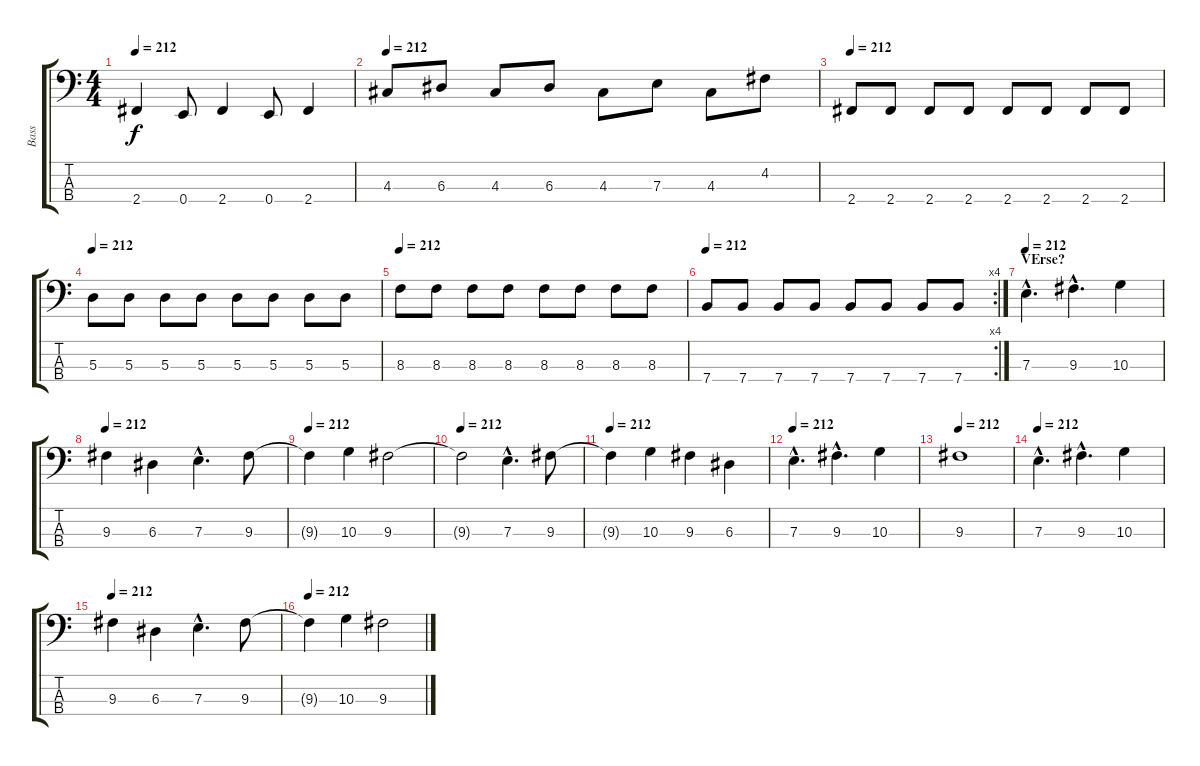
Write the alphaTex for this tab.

\track ("Bass" "Bass") {instrument electricbassfinger}
\staff {score tabs}
\tuning (G2 D2 A1 E1) {hide}
\ts (4 4)
\tempo 212
\clef f4
\ks c
2.4.4{dy f} 0.4.8 2.4.4 0.4.8 2.4.4 |
\tempo 212
4.3.8 6.3.8 4.3.8 6.3.8 4.3.8 7.3.8 4.3.8 4.2.8 |
\tempo 212
2.4.8 2.4.8 2.4.8 2.4.8 2.4.8 2.4.8 2.4.8 2.4.8 |
\tempo 212
5.3.8 5.3.8 5.3.8 5.3.8 5.3.8 5.3.8 5.3.8 5.3.8 |
\tempo 212
8.3.8 8.3.8 8.3.8 8.3.8 8.3.8 8.3.8 8.3.8 8.3.8 |
\rc 4
\tempo 212
7.4.8 7.4.8 7.4.8 7.4.8 7.4.8 7.4.8 7.4.8 7.4.8 |
\section ("" "VErse?")
\tempo 212
7.3{hac}.4{d} 9.3{hac}.4{d} 10.3.4 |
\tempo 212
9.3.4 6.3.4 7.3{hac}.4{d} 9.3.8 |
\tempo 212
9.3{t}.4 10.3.4 9.3.2 |
\tempo 212
9.3{t}.2 7.3{hac}.4{d} 9.3.8 |
\tempo 212
9.3{t}.4 10.3.4 9.3.4 6.3.4 |
\tempo 212
7.3{hac}.4{d} 9.3{hac}.4{d} 10.3.4 |
\tempo 212
9.3.1 |
\tempo 212
7.3{hac}.4{d} 9.3{hac}.4{d} 10.3.4 |
\tempo 212
9.3.4 6.3.4 7.3{hac}.4{d} 9.3.8 |
\tempo 212
9.3{t}.4 10.3.4 9.3.2
